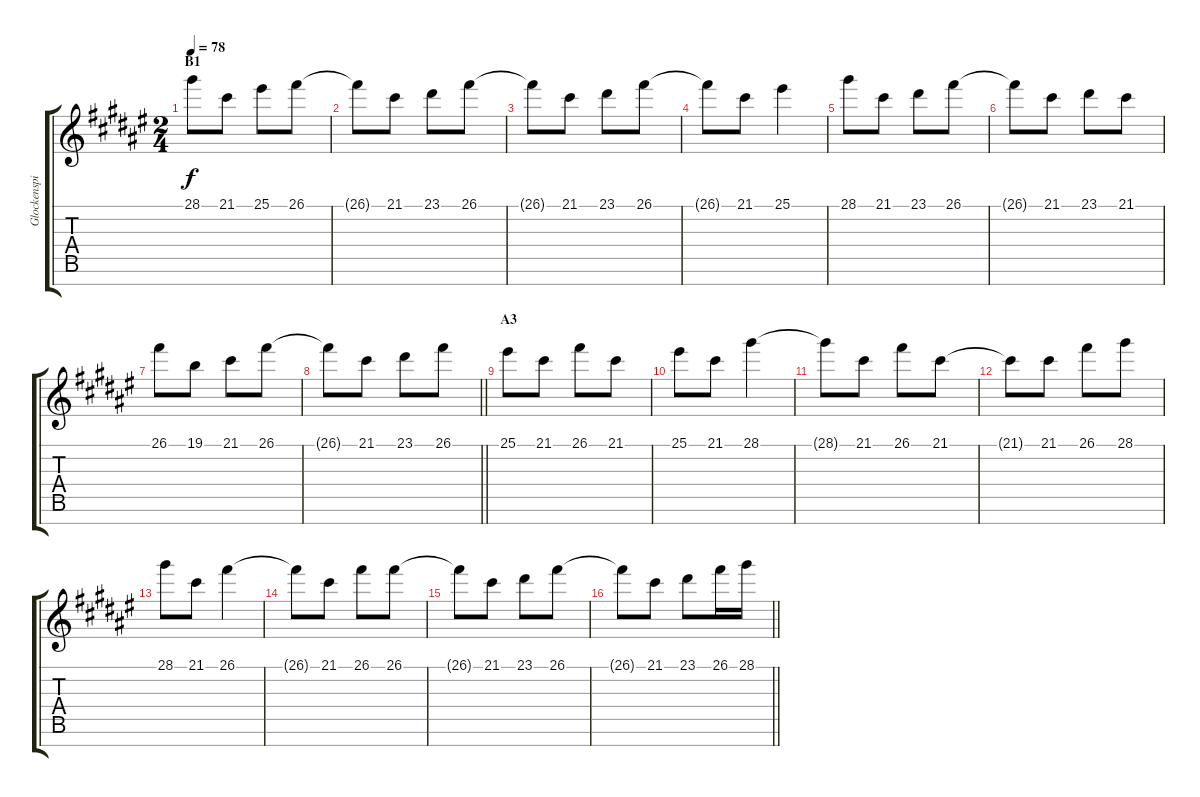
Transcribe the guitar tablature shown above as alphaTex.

\track ("Glockenspiel" "Glockenspi") {instrument glockenspiel}
\staff {score tabs}
\tuning (E4 B3 G3 D3 A2 E2 B1) {hide}
\ts (2 4)
\section ("" "B1")
\tempo 78
\clef g2
\ks f#
28.1.8{dy f} 21.1.8 25.1.8 26.1.8 |
26.1{t}.8 21.1.8 23.1.8 26.1.8 |
26.1{t}.8 21.1.8 23.1.8 26.1.8 |
26.1{t}.8 21.1.8 25.1.4 |
28.1.8 21.1.8 23.1.8 26.1.8 |
26.1{t}.8 21.1.8 23.1.8 21.1.8 |
26.1.8 19.1.8 21.1.8 26.1.8 |
\barLineRight lightlight
26.1{t}.8 21.1.8 23.1.8 26.1.8 |
\section ("" "A3")
25.1.8 21.1.8 26.1.8 21.1.8 |
25.1.8 21.1.8 28.1.4 |
28.1{t}.8 21.1.8 26.1.8 21.1.8 |
21.1{t}.8 21.1.8 26.1.8 28.1.8 |
28.1.8 21.1.8 26.1.4 |
26.1{t}.8 21.1.8 26.1.8 26.1.8 |
26.1{t}.8 21.1.8 23.1.8 26.1.8 |
\barLineRight lightlight
26.1{t}.8 21.1.8 23.1.8 26.1.16 28.1.16
